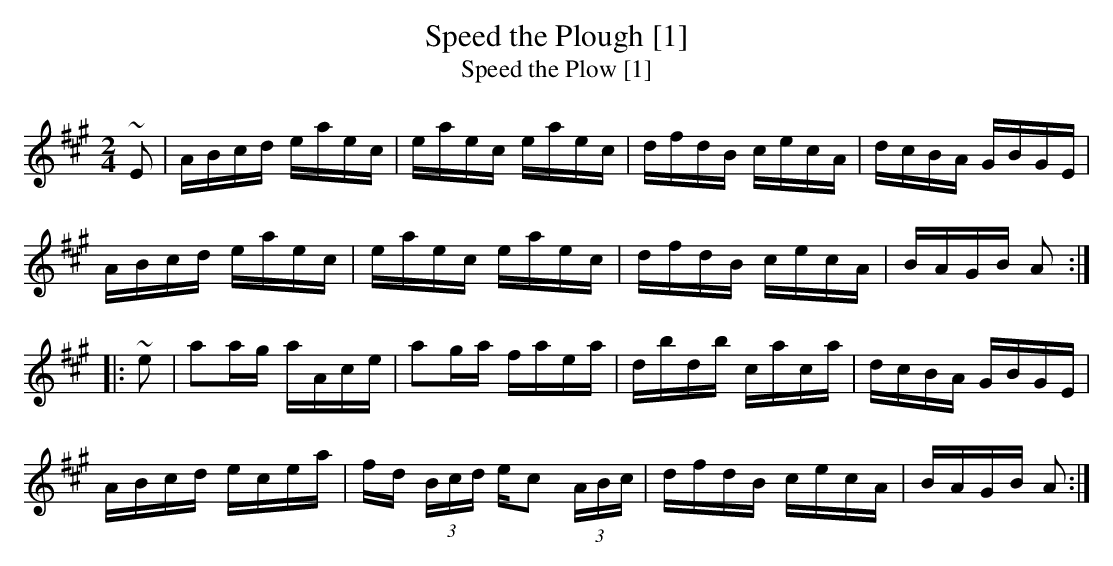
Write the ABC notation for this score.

X:1
T:Speed the Plough [1]
T:Speed the Plow [1]
M:2/4
L:1/8
K:A
~E|A/B/c/d/ e/a/e/c/|e/a/e/c/ e/a/e/c/|d/f/d/B/ c/e/c/A/|d/c/B/A/ G/B/G/E/|
A/B/c/d/ e/a/e/c/|e/a/e/c/ e/a/e/c/|d/f/d/B/ c/e/c/A/|B/A/G/B/ A:|
|:~e|aa/g/ a/A/c/e/|ag/a/ f/a/e/a/|d/b/d/b/ c/a/c/a/|d/c/B/A/ G/B/G/E/|
A/B/c/d/ e/c/e/a/ |f/d/ (3B/c/d/ e/c (3A/B/c/|d/f/d/B/ c/e/c/A/ |B/A/G/B/ A:|]
